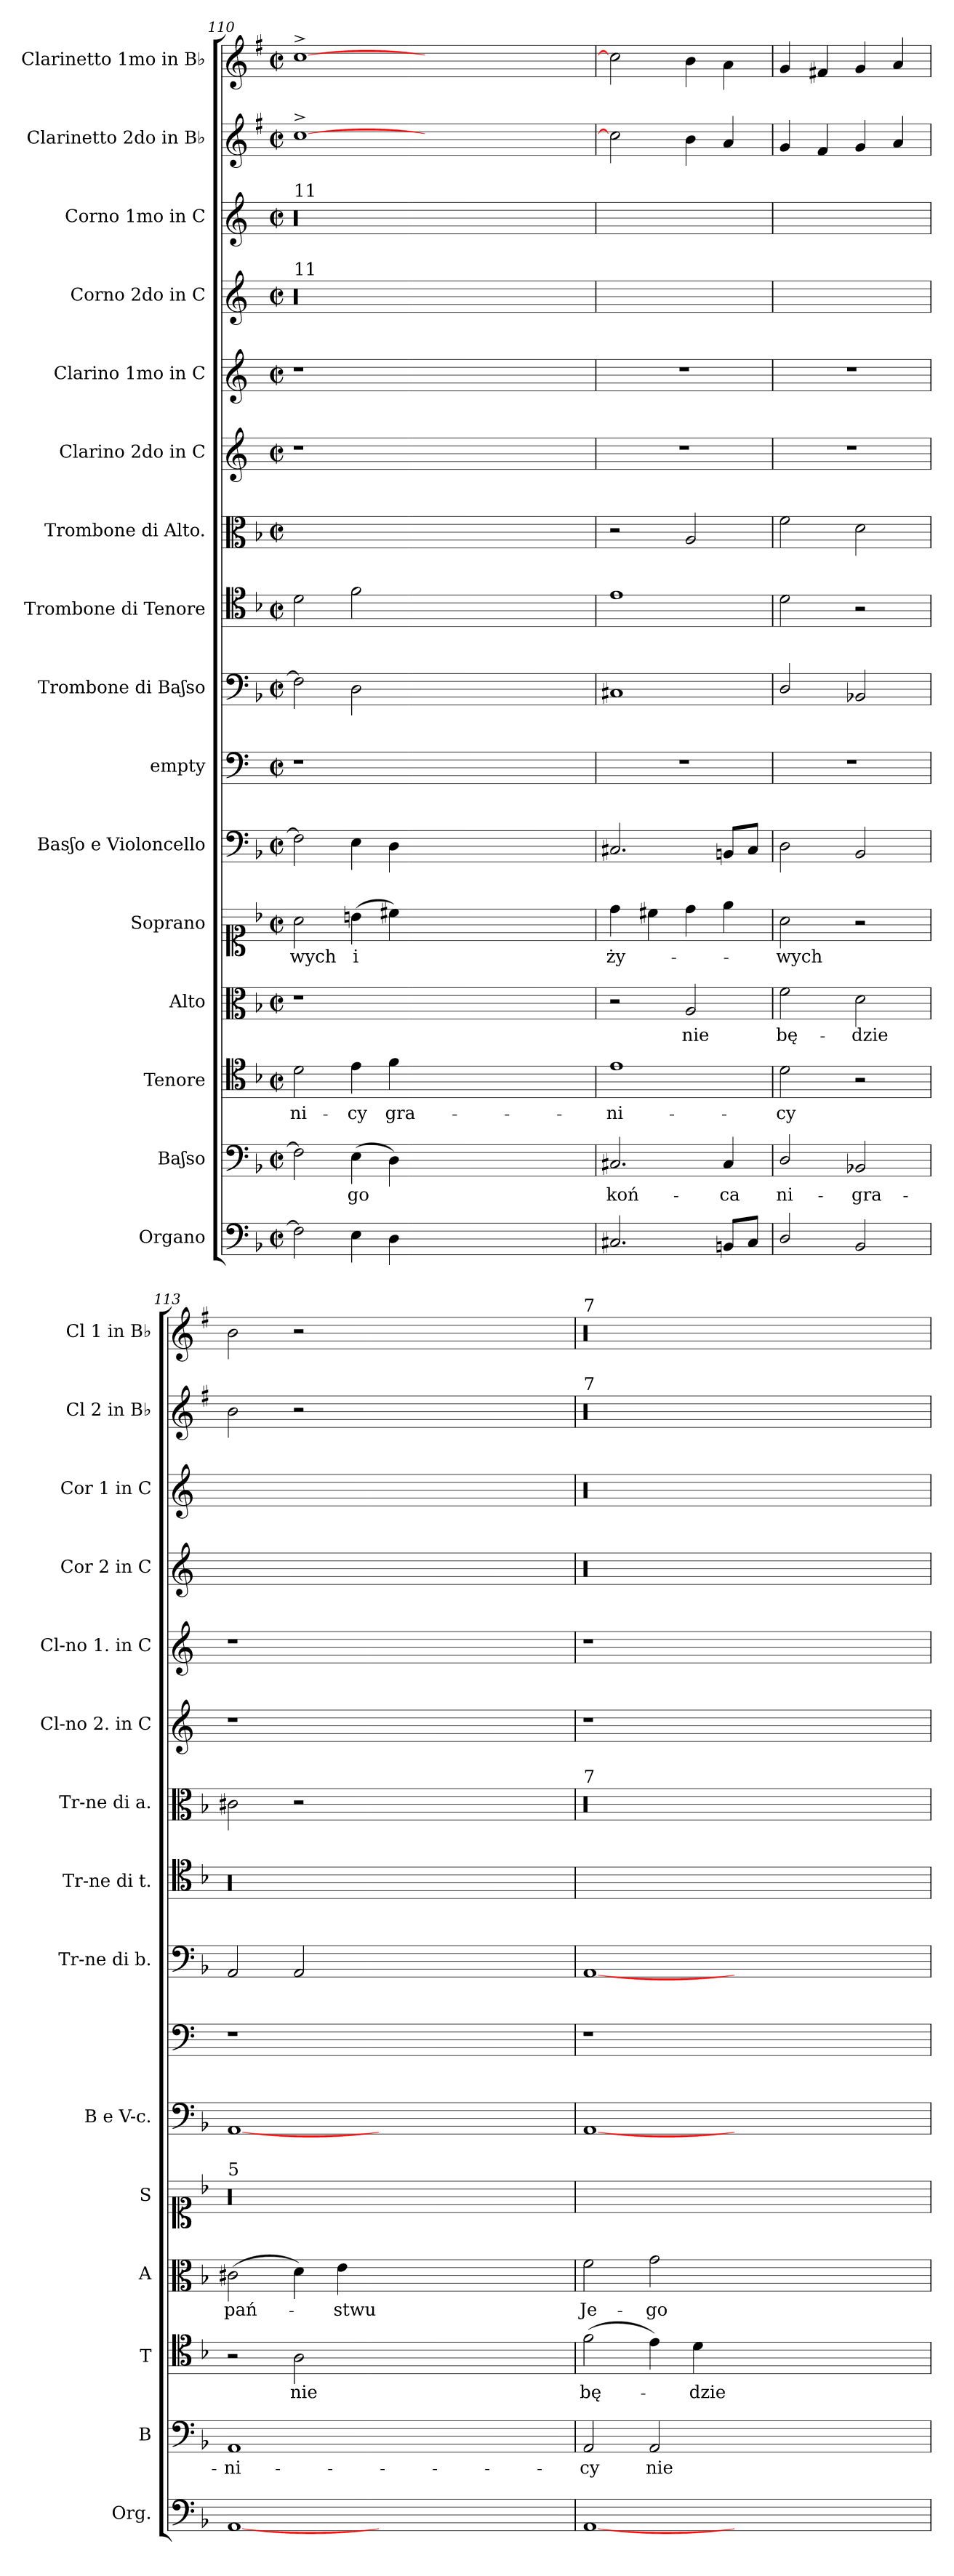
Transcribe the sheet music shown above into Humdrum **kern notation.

**kern	**kern	**text	**kern	**text	**kern	**text	**kern	**text	**kern	**kern	**kern	**kern	**kern	**kern	**kern	**kern	**kern	**kern	**kern
*part16	*part15	*part15	*part14	*part14	*part13	*part13	*part12	*part12	*part11	*part10	*part9	*part8	*part7	*part6	*part5	*part4	*part3	*part2	*part1
*staff16	*staff15	*staff15	*staff14	*staff14	*staff13	*staff13	*staff12	*staff12	*staff11	*staff10	*staff9	*staff8	*staff7	*staff6	*staff5	*staff4	*staff3	*staff2	*staff1
*I"Organo	*I"Baʃso	*	*I"Tenore	*	*I"Alto	*	*I"Soprano	*	*I"Basʃo e Violoncello	*I"empty	*I"Trombone di Baʃso	*I"Trombone di Tenore	*I"Trombone di Alto.	*I"Clarino 2do in C	*I"Clarino 1mo in C	*I"Corno 2do in C	*I"Corno 1mo in C	*I"Clarinetto 2do in B♭	*I"Clarinetto 1mo in B♭
*I'Org.	*I'B	*	*I'T	*	*I'A	*	*I'S	*	*I'B e V-c.	*	*I'Tr-ne di b.	*I'Tr-ne di t.	*I'Tr-ne di a.	*I'Cl-no 2. in C	*I'Cl-no 1. in C	*I'Cor 2 in C	*I'Cor 1 in C	*I'Cl 2 in B♭	*I'Cl 1 in B♭
*clefF4	*clefF4	*	*clefC4	*	*clefC3	*	*clefC1	*	*clefF4	*clefF4	*clefF4	*clefC4	*clefC3	*clefG2	*clefG2	*clefG2	*clefG2	*clefG2	*clefG2
*	*	*	*	*	*	*	*	*	*	*	*	*	*	*ITrd-3c-5	*ITrd-3c-5	*ITrd4c7	*ITrd4c7	*ITrd1c2	*ITrd1c2
*k[b-]	*k[b-]	*	*k[b-]	*	*k[b-]	*	*k[b-]	*	*k[b-]	*	*k[b-]	*k[b-]	*k[b-]	*k[b-]	*k[b-]	*k[b-]	*k[b-]	*k[b-]	*k[b-]
*F:	*F:	*	*F:	*	*F:	*	*F:	*	*F:	*	*F:	*F:	*F:	*F:	*F:	*F:	*F:	*F:	*F:
*M2/2	*M2/2	*	*M2/2	*	*M2/2	*	*M2/2	*	*M2/2	*M2/2	*M2/2	*M2/2	*M2/2	*M2/2	*M2/2	*M2/2	*M2/2	*M2/2	*M2/2
*met(c|)	*met(c|)	*	*met(c|)	*	*met(c|)	*	*met(c|)	*	*met(c|)	*met(c|)	*met(c|)	*met(c|)	*met(c|)	*met(c|)	*met(c|)	*met(c|)	*met(c|)	*met(c|)	*met(c|)
=110	=110	=110	=110	=110	=110	=110	=110	=110	=110	=110	=110	=110	=110	=110	=110	=110	=110	=110	=110
!	!	!	!	!	!	!	!	!	!	!	!	!	!	!	!	!	!LO:TX:a:t=11	!	!
!	!	!	!	!	!	!	!	!	!	!	!	!	!	!	!	!LO:TX:a:t=11	!	!	!
2F\]	2F\]	.	2d\	-ni-	1r	.	2a\	-wych	2F\]	1r	2F\]	2d\	00ryy	1r	1r	00r	00r	[1b-^<	[1b-^<
4E\	(4E\	go	4e\	-cy	.	.	(4bn\	i	4E\	.	2D\	2f\	.	.	.	.	.	.	.
4D\	4D\)	.	4f\	gra-	.	.	4cc#X\)	.	4D\	.	.	.	.	.	.	.	.	.	.
0.ryy	0.ryy	.	0.ryy	.	0.ryy	.	0.ryy	.	0.ryy	0.ryy	0.ryy	0.ryy	.	0.ryy	0.ryy	.	.	0.ryy	0.ryy
=111	=111	=111	=111	=111	=111	=111	=111	=111	=111	=111	=111	=111	=111	=111	=111	=111	=111	=111	=111
2.C#X/	2.C#X/	koń-	1e	-ni-	2r	.	4dd\	ży-	2.C#X/	1r	1C#X	1e	2r	1r	1r	1ryy	1ryy	2b-\]	2b-\]
.	.	.	.	.	.	.	4cc#X\	.	.	.	.	.	.	.	.	.	.	.	.
.	.	.	.	.	2A/	nie	4dd\	.	.	.	.	.	2A/	.	.	.	.	4a\	4a\
8BBn/L	4C#/	-ca	.	.	.	.	4ee\	.	8BBn/L	.	.	.	.	.	.	.	.	4g/	4g\
8C#/J	.	.	.	.	.	.	.	.	8C#/J	.	.	.	.	.	.	.	.	.	.
=112	=112	=112	=112	=112	=112	=112	=112	=112	=112	=112	=112	=112	=112	=112	=112	=112	=112	=112	=112
2D/	2D/	ni-	2d\	-cy	2f\	bę-	2a\	-wych	2D\	1r	2D/	2d\	2f\	1r	1r	1ryy	1ryy	4f/	4f/
.	.	.	.	.	.	.	.	.	.	.	.	.	.	.	.	.	.	4e/	4en/
2BB-/	2BB-X/	-gra-	2r	.	2d\	-dzie	2r	.	2BB-/	.	2BB-X/	2r	2d\	.	.	.	.	4f/	4f/
.	.	.	.	.	.	.	.	.	.	.	.	.	.	.	.	.	.	4g/	4g/
=113	=113	=113	=113	=113	=113	=113	=113	=113	=113	=113	=113	=113	=113	=113	=113	=113	=113	=113	=113
!	!	!	!	!	!	!	!LO:TX:a:t=5	!	!	!	!	!	!	!	!	!	!	!	!
[1AA	1AA	-ni-	2r	.	(2c#X\	pań-	00r	.	[1AA	1r	2AA/	00r	2c#X\	1r	1r	00ryy	00ryy	2a\	2a\
.	.	.	2A\	nie	4d\)	.	.	.	.	.	2AA/	.	2r	.	.	.	.	2r	2r
.	.	.	.	.	4e\	-stwu	.	.	.	.	.	.	.	.	.	.	.	.	.
0.ryy	0.ryy	.	0.ryy	.	0.ryy	.	.	.	0.ryy	0.ryy	0.ryy	.	0.ryy	0.ryy	0.ryy	.	.	0.ryy	0.ryy
=114	=114	=114	=114	=114	=114	=114	=114	=114	=114	=114	=114	=114	=114	=114	=114	=114	=114	=114	=114
!	!	!	!	!	!	!	!	!	!	!	!	!	!	!	!	!	!	!	!LO:TX:a:t=7
!	!	!	!	!	!	!	!	!	!	!	!	!	!	!	!	!	!	!LO:TX:a:t=7	!
!	!	!	!	!	!	!	!	!	!	!	!	!	!LO:TX:a:t=7	!	!	!	!	!	!
[1AA	2AA/	-cy	(2f\	bę-	2f\	Je-	00ryy	.	[1AA	1r	[1AA	00ryy	00r	1r	1r	00r	00r	00r	00r
.	2AA/	nie-	4e\)	.	2g\	-go	.	.	.	.	.	.	.	.	.	.	.	.	.
.	.	.	4d\	-dzie	.	.	.	.	.	.	.	.	.	.	.	.	.	.	.
0.ryy	0.ryy	.	0.ryy	.	0.ryy	.	.	.	0.ryy	0.ryy	0.ryy	.	.	0.ryy	0.ryy	.	.	.	.
=	=	=	=	=	=	=	=	=	=	=	=	=	=	=	=	=	=	=	=
*-	*-	*-	*-	*-	*-	*-	*-	*-	*-	*-	*-	*-	*-	*-	*-	*-	*-	*-	*-
